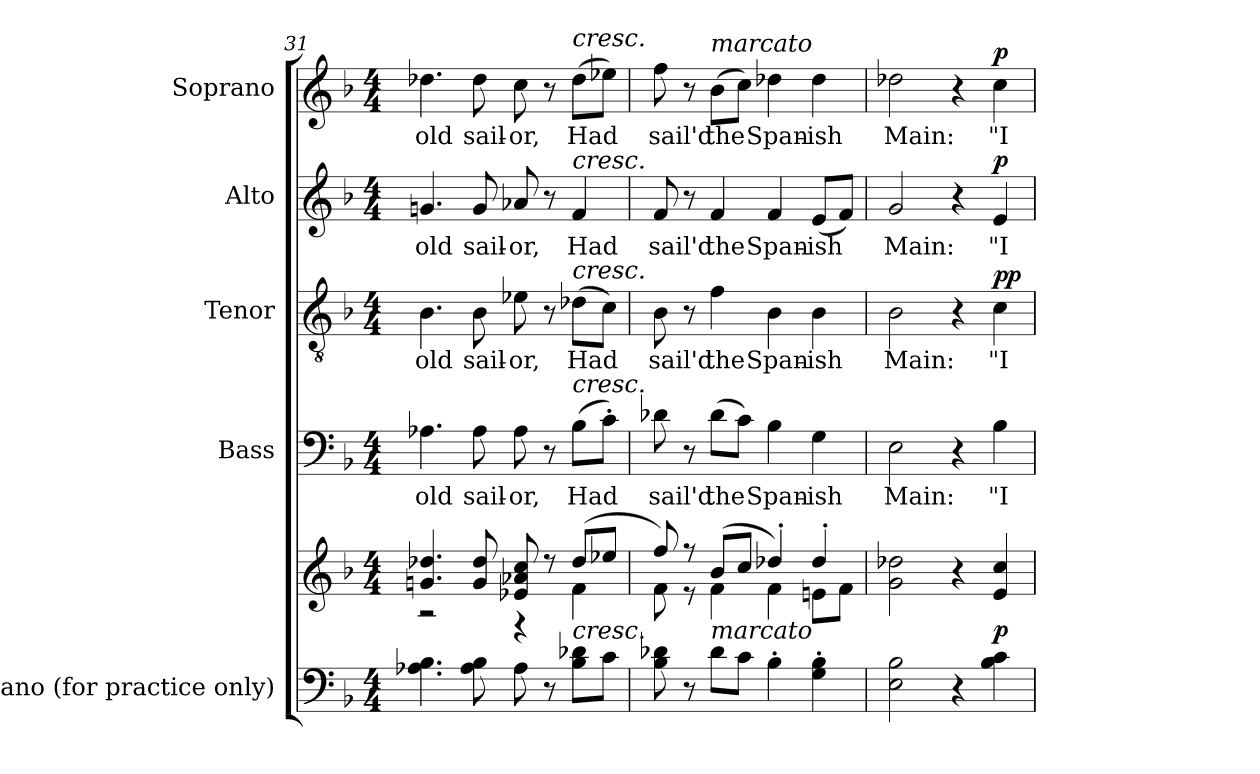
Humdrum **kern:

**kern	**kern	**dynam	**kern	**text	**kern	**text	**dynam	**kern	**text	**dynam	**kern	**text	**dynam
*part5	*part5	*part5	*part4	*part4	*part3	*part3	*part3	*part2	*part2	*part2	*part1	*part1	*part1
*staff6	*staff5	*staff5/6	*staff4	*staff4	*staff3	*staff3	*staff3	*staff2	*staff2	*staff2	*staff1	*staff1	*staff1
*I"Piano (for  practice only)	*	*	*I"Bass	*	*I"Tenor	*	*	*I"Alto	*	*	*I"Soprano	*	*
*I'Pno.	*	*	*I'B.	*	*I'T.	*	*	*I'A.	*	*	*I'S.	*	*
*clefF4	*clefG2	*	*clefF4	*	*clefGv2	*	*	*clefG2	*	*	*clefG2	*	*
*	*	*	*	*	*ITrd7c12	*	*	*	*	*	*	*	*
*k[b-]	*k[b-]	*	*k[b-]	*	*k[b-]	*	*	*k[b-]	*	*	*k[b-]	*	*
*F:	*F:	*	*F:	*	*F:	*	*	*F:	*	*	*F:	*	*
*M4/4	*M4/4	*	*M4/4	*	*M4/4	*	*	*M4/4	*	*	*M4/4	*	*
=31	=31	=31	=31	=31	=31	=31	=31	=31	=31	=31	=31	=31	=31
*	*^	*	*	*	*	*	*	*	*	*	*	*	*
!	!	!	!	!	!LO:LY:b:color=#000000	!	!	!	!	!	!	!	!	!
!	!	!	!	!	!	!	!LO:LY:b:color=#000000	!	!	!	!	!	!	!
!	!	!	!	!	!	!	!	!	!	!LO:LY:b:color=#000000	!	!	!	!
!	!	!	!	!	!	!	!	!	!	!	!	!	!LO:LY:b:color=#000000	!
4.A-Xi\ 4.B-i	4.gni/ 4.dd-Xi	2r	.	4.A-Xi\	old	4.BB-i\	old	.	4.gni/	old	.	4.dd-Xi\	old	.
!	!	!	!	!	!LO:LY:b:color=#000000	!	!	!	!	!	!	!	!	!
!	!	!	!	!	!	!	!LO:LY:b:color=#000000	!	!	!	!	!	!	!
!	!	!	!	!	!	!	!	!	!	!LO:LY:b:color=#000000	!	!	!	!
!	!	!	!	!	!	!	!	!	!	!	!	!	!LO:LY:b:color=#000000	!
8A-i\ 8B-i	8gi/ 8dd-i	.	.	8A-i\	sail-	8BB-i\	sail-	.	8gi/	sail-	.	8dd-i\	sail-	.
!	!	!	!	!	!LO:LY:b:color=#000000	!	!	!	!	!	!	!	!	!
!	!	!	!	!	!	!	!LO:LY:b:color=#000000	!	!	!	!	!	!	!
!	!	!	!	!	!	!	!	!	!	!LO:LY:b:color=#000000	!	!	!	!
!	!	!	!	!	!	!	!	!	!	!	!	!	!LO:LY:b:color=#000000	!
8A-i\	8e-Xi/ 8a-Xi 8cci	4r	.	8A-i\	-or,	8E-Xi\	-or,	.	8a-Xi/	-or,	.	8cci\	-or,	.
8r	8r	.	.	8r	.	8r	.	.	8r	.	.	8r	.	.
!	!	!	!	!	!LO:LY:b:color=#000000	!	!	!	!	!	!	!	!	!
!	!	!	!	!	!	!	!LO:LY:b:color=#000000	!	!	!	!	!	!	!
!	!	!	!	!	!	!	!	!	!	!LO:LY:b:color=#000000	!	!	!	!
!	!	!	!	!	!	!	!	!	!	!	!	!LO:TX:a:i:t=cresc.	!	!
!	!	!	!	!	!	!	!	!	!LO:TX:a:i:t=cresc.	!	!	!	!	!
!	!	!	!	!	!	!LO:TX:a:i:t=cresc.	!	!	!	!	!	!	!	!
!	!	!	!	!LO:TX:a:i:t=cresc.	!	!	!	!	!	!	!	!	!	!
!	!LO:TX:b:i:t=cresc.	!	!	!	!	!	!	!	!	!	!	!	!	!
!	!	!	!	!	!	!	!	!	!	!	!	!	!LO:LY:b:color=#000000	!
8B-i\ 8d-XiL	(8dd-i/L	4fi\	.	(8B-i\L	Had	(8D-Xi\L	Had	.	4fi/	Had	.	(8dd-i\L	Had	.
8ci\J	8ee-Xi/J	.	.	8c'i\J)	.	8Ci\J)	.	.	.	.	.	8ee-Xi\J)	.	.
=32	=32	=32	=32	=32	=32	=32	=32	=32	=32	=32	=32	=32	=32	=32
!	!	!	!	!	!LO:LY:b:color=#000000	!	!	!	!	!	!	!	!	!
!	!	!	!	!	!	!	!LO:LY:b:color=#000000	!	!	!	!	!	!	!
!	!	!	!	!	!	!	!	!	!	!LO:LY:b:color=#000000	!	!	!	!
!	!	!	!	!	!	!	!	!	!	!	!	!	!LO:LY:b:color=#000000	!
8B-i\ 8d-Xi	8ffi/)	8fi\	.	8d-Xi\	sail'd	8BB-i\	sail'd	.	8fi/	sail'd	.	8ffi\	sail'd	.
8r	8r	8r	.	8r	.	8r	.	.	8r	.	.	8r	.	.
!	!	!	!	!	!LO:LY:b:color=#000000	!	!	!	!	!	!	!	!	!
!	!	!	!	!	!	!	!LO:LY:b:color=#000000	!	!	!	!	!	!	!
!	!	!	!	!	!	!	!	!	!	!LO:LY:b:color=#000000	!	!	!	!
!	!	!	!	!	!	!	!	!	!	!	!	!LO:TX:a:i:t=marcato	!	!
!	!LO:TX:b:i:t=marcato	!	!	!	!	!	!	!	!	!	!	!	!	!
!	!	!	!	!	!	!	!	!	!	!	!	!	!LO:LY:b:color=#000000	!
8d-i\L	(8b-i/L	4fi\	.	(8d-i\L	the	4Fi\	the	.	4fi/	the	.	(8b-i\L	the	.
8ci\J	8cci/J	.	.	8ci\J)	.	.	.	.	.	.	.	8cci\J)	.	.
!	!	!	!	!	!LO:LY:b:color=#000000	!	!	!	!	!	!	!	!	!
!	!	!	!	!	!	!	!LO:LY:b:color=#000000	!	!	!	!	!	!	!
!	!	!	!	!	!	!	!	!	!	!LO:LY:b:color=#000000	!	!	!	!
!	!	!	!	!	!	!	!	!	!	!	!	!	!LO:LY:b:color=#000000	!
4B-'i\	4dd-X'i/)	4fi\	.	4B-i\	Span-	4BB-i\	Span-	.	4fi/	Span-	.	4dd-Xi\	Span-	.
!	!	!	!	!	!LO:LY:b:color=#000000	!	!	!	!	!	!	!	!	!
!	!	!	!	!	!	!	!LO:LY:b:color=#000000	!	!	!	!	!	!	!
!	!	!	!	!	!	!	!	!	!	!LO:LY:b:color=#000000	!	!	!	!
!	!	!	!	!	!	!	!	!	!	!	!	!	!LO:LY:b:color=#000000	!
4Gi\' 4B-i'	4dd-'i/	8eni\L	.	4Gi\	-ish	4BB-i\	-ish	.	(8ei/L	-ish	.	4dd-i\	-ish	.
.	.	8fi\J	.	.	.	.	.	.	8fi/J)	.	.	.	.	.
*	*v	*v	*	*	*	*	*	*	*	*	*	*	*	*
=33	=33	=33	=33	=33	=33	=33	=33	=33	=33	=33	=33	=33	=33
*	*^	*	*	*	*	*	*	*	*	*	*	*	*
!	!	!	!	!	!LO:LY:b:color=#000000	!	!	!	!	!	!	!	!	!
*	*v	*v	*	*	*	*	*	*	*	*	*	*	*	*
*	*^	*	*	*	*	*	*	*	*	*	*	*	*
!	!	!	!	!	!	!	!LO:LY:b:color=#000000	!	!	!	!	!	!	!
*	*v	*v	*	*	*	*	*	*	*	*	*	*	*	*
*	*^	*	*	*	*	*	*	*	*	*	*	*	*
!	!	!	!	!	!	!	!	!	!	!LO:LY:b:color=#000000	!	!	!	!
*	*v	*v	*	*	*	*	*	*	*	*	*	*	*	*
*	*^	*	*	*	*	*	*	*	*	*	*	*	*
!	!	!	!	!	!	!	!	!	!	!	!	!	!LO:LY:b:color=#000000	!
*	*v	*v	*	*	*	*	*	*	*	*	*	*	*	*
2Ei\ 2B-i	2gi\ 2dd-Xi	.	2Ei\	Main:	2BB-i\	Main:	.	2gi/	Main:	.	2dd-Xi\	Main:	.
4r	4r	.	4r	.	4r	.	.	4r	.	.	4r	.	.
!	!	!	!	!LO:LY:b:color=#000000	!	!	!	!	!	!	!	!	!
!	!	!	!	!	!	!LO:LY:b:color=#000000	!	!	!	!	!	!	!
!	!	!	!	!	!	!	!	!	!LO:LY:b:color=#000000	!	!	!	!
!	!	!	!	!	!	!	!	!	!	!	!	!LO:LY:b:color=#000000	!
4B-i\ 4ci	4ei/ 4cci	p	4B-i\	"I	4Ci\	"I	p p	4ei/	"I	p	4cci\	"I	p
=	=	=	=	=	=	=	=	=	=	=	=	=	=
*-	*-	*-	*-	*-	*-	*-	*-	*-	*-	*-	*-	*-	*-
